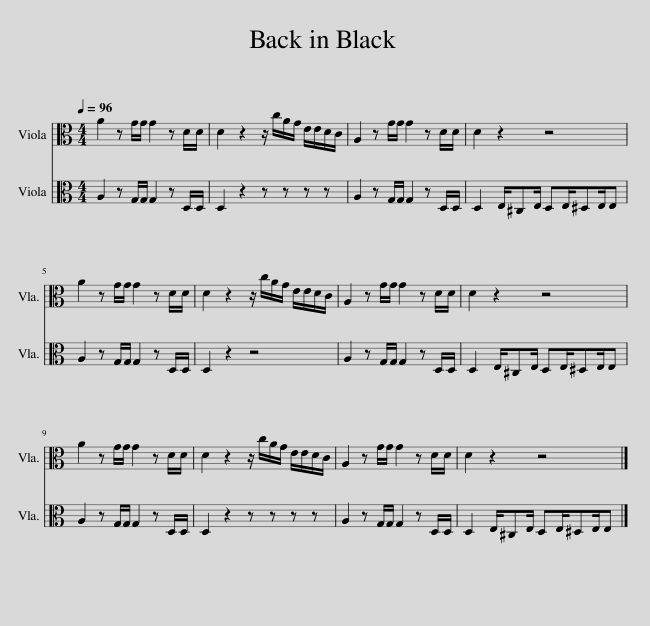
X:1
%%score 1 2
L:1/8
Q:1/4=96
M:4/4
I:linebreak $
K:C
V:1 alto
V:2 alto
V:1
 A2 z G/G/ G2 z D/D/ | D2 z2 z/ c/A/G/ E/E/D/C/ | A,2 z G/G/ G2 z D/D/ | D2 z2 z4 |$ A2 z G/G/ G2 z D/D/ | %5
 D2 z2 z/ c/A/G/ E/E/D/C/ | A,2 z G/G/ G2 z D/D/ | D2 z2 z4 |$ A2 z G/G/ G2 z D/D/ | D2 z2 z/ c/A/G/ E/E/D/C/ | %10
 A,2 z G/G/ G2 z D/D/ | D2 z2 z4 |] %12
V:2
 A,2 z G,/G,/ G,2 z D,/D,/ | D,2 z2 z z z z | A,2 z G,/G,/ G,2 z D,/D,/ | D,2 E,/^C,E,/ D,E,/^D,E,/E, |$ A,2 z G,/G,/ G,2 z D,/D,/ | %5
 D,2 z2 z4 | A,2 z G,/G,/ G,2 z D,/D,/ | D,2 E,/^C,E,/ D,E,/^D,E,/E, |$ A,2 z G,/G,/ G,2 z D,/D,/ | D,2 z2 z z z z | %10
 A,2 z G,/G,/ G,2 z D,/D,/ | D,2 E,/^C,E,/ D,E,/^D,E,/E, |] %12
